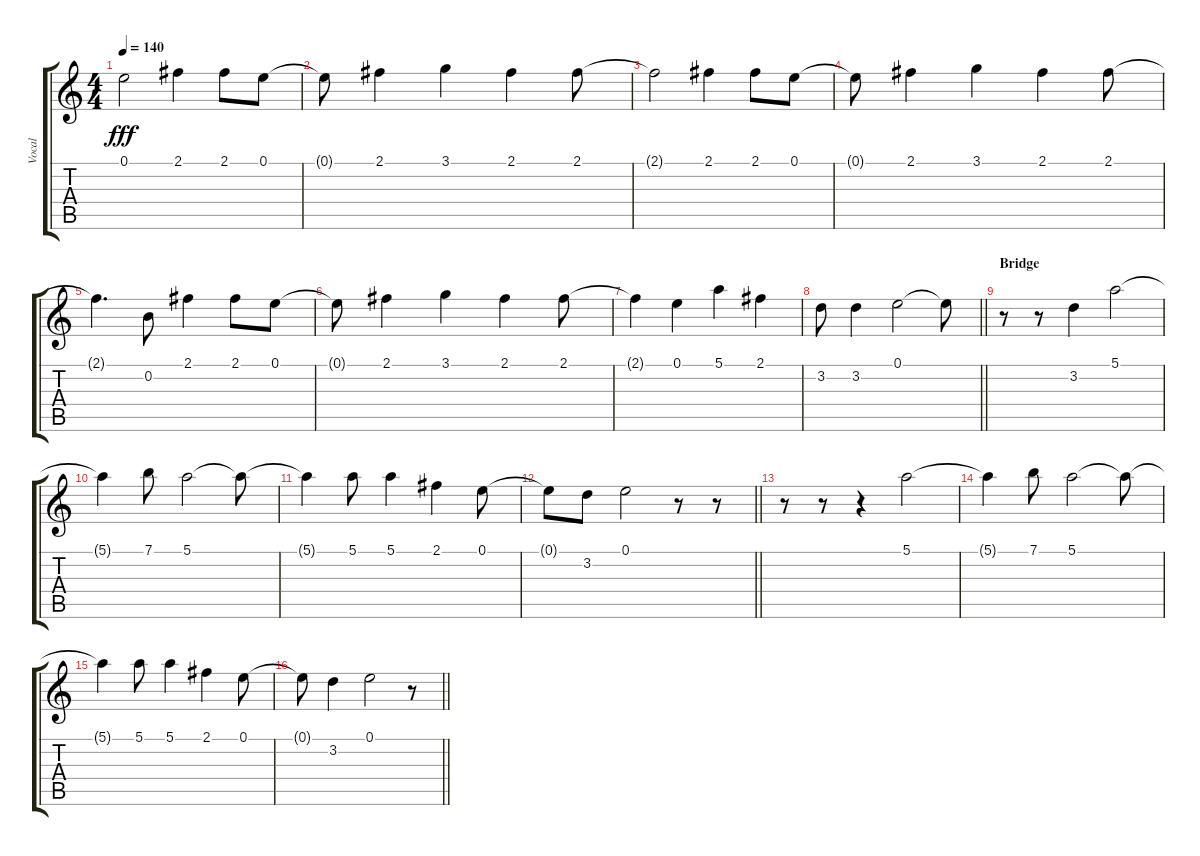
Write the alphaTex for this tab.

\track ("Vocal" "Vocal") {instrument slapbass1}
\staff {score tabs}
\tuning (E4 B3 G3 D3 A2 E2) {hide}
\ts (4 4)
\tempo 140
\clef g2
\ks c
0.1{t}.2{dy fff} 2.1.4 2.1.8 0.1.8 |
0.1{t}.8 2.1.4 3.1.4 2.1.4 2.1.8 |
2.1{t}.2 2.1.4 2.1.8 0.1.8 |
0.1{t}.8 2.1.4 3.1.4 2.1.4 2.1.8 |
2.1{t}.4{d} 0.2.8 2.1.4 2.1.8 0.1.8 |
0.1{t}.8 2.1.4 3.1.4 2.1.4 2.1.8 |
2.1{t}.4 0.1.4 5.1.4 2.1.4 |
\barLineRight lightlight
3.2.8 3.2.4 0.1.2 0.1{t}.8 |
\section ("" "Bridge")
r.8 r.8 3.2.4 5.1.2 |
5.1{t}.4 7.1.8 5.1.2 5.1{t}.8 |
5.1{t}.4 5.1.8 5.1.4 2.1.4 0.1.8 |
\barLineRight lightlight
0.1{t}.8 3.2.8 0.1.2 r.8 r.8 |
r.8 r.8 r.4 5.1.2 |
5.1{t}.4 7.1.8 5.1.2 5.1{t}.8 |
5.1{t}.4 5.1.8 5.1.4 2.1.4 0.1.8 |
\barLineRight lightlight
0.1{t}.8 3.2.4 0.1.2 r.8
